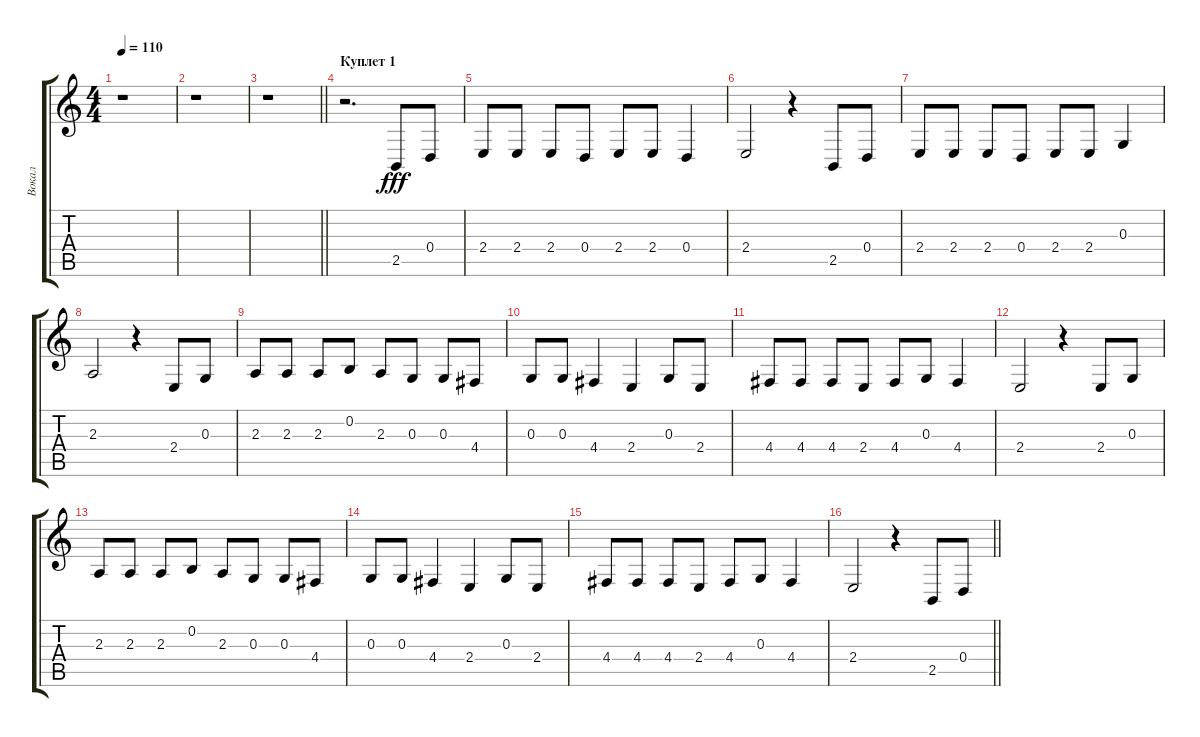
\track ("Вокал" "Вокал") {instrument tenorsax}
\staff {score tabs}
\tuning (E4 B3 G3 D3 A2 E2) {hide}
\ts (4 4)
\tempo 110
\clef g2
\ks c
r.1{dy fff instrument tenorsax} |
r.1 |
\barLineRight lightlight
r.1 |
\section ("" "Куплет 1")
r.2{d} 2.5.8 0.4.8 |
2.4.8 2.4.8 2.4.8 0.4.8 2.4.8 2.4.8 0.4.4 |
2.4.2 r.4 2.5.8 0.4.8 |
2.4.8 2.4.8 2.4.8 0.4.8 2.4.8 2.4.8 0.3.4 |
2.3.2 r.4 2.4.8 0.3.8 |
2.3.8 2.3.8 2.3.8 0.2.8 2.3.8 0.3.8 0.3.8 4.4.8 |
0.3.8 0.3.8 4.4.4 2.4.4 0.3.8 2.4.8 |
4.4.8 4.4.8 4.4.8 2.4.8 4.4.8 0.3.8 4.4.4 |
2.4.2 r.4 2.4.8 0.3.8 |
2.3.8 2.3.8 2.3.8 0.2.8 2.3.8 0.3.8 0.3.8 4.4.8 |
0.3.8 0.3.8 4.4.4 2.4.4 0.3.8 2.4.8 |
4.4.8 4.4.8 4.4.8 2.4.8 4.4.8 0.3.8 4.4.4 |
\barLineRight lightlight
2.4.2 r.4 2.5.8 0.4.8
